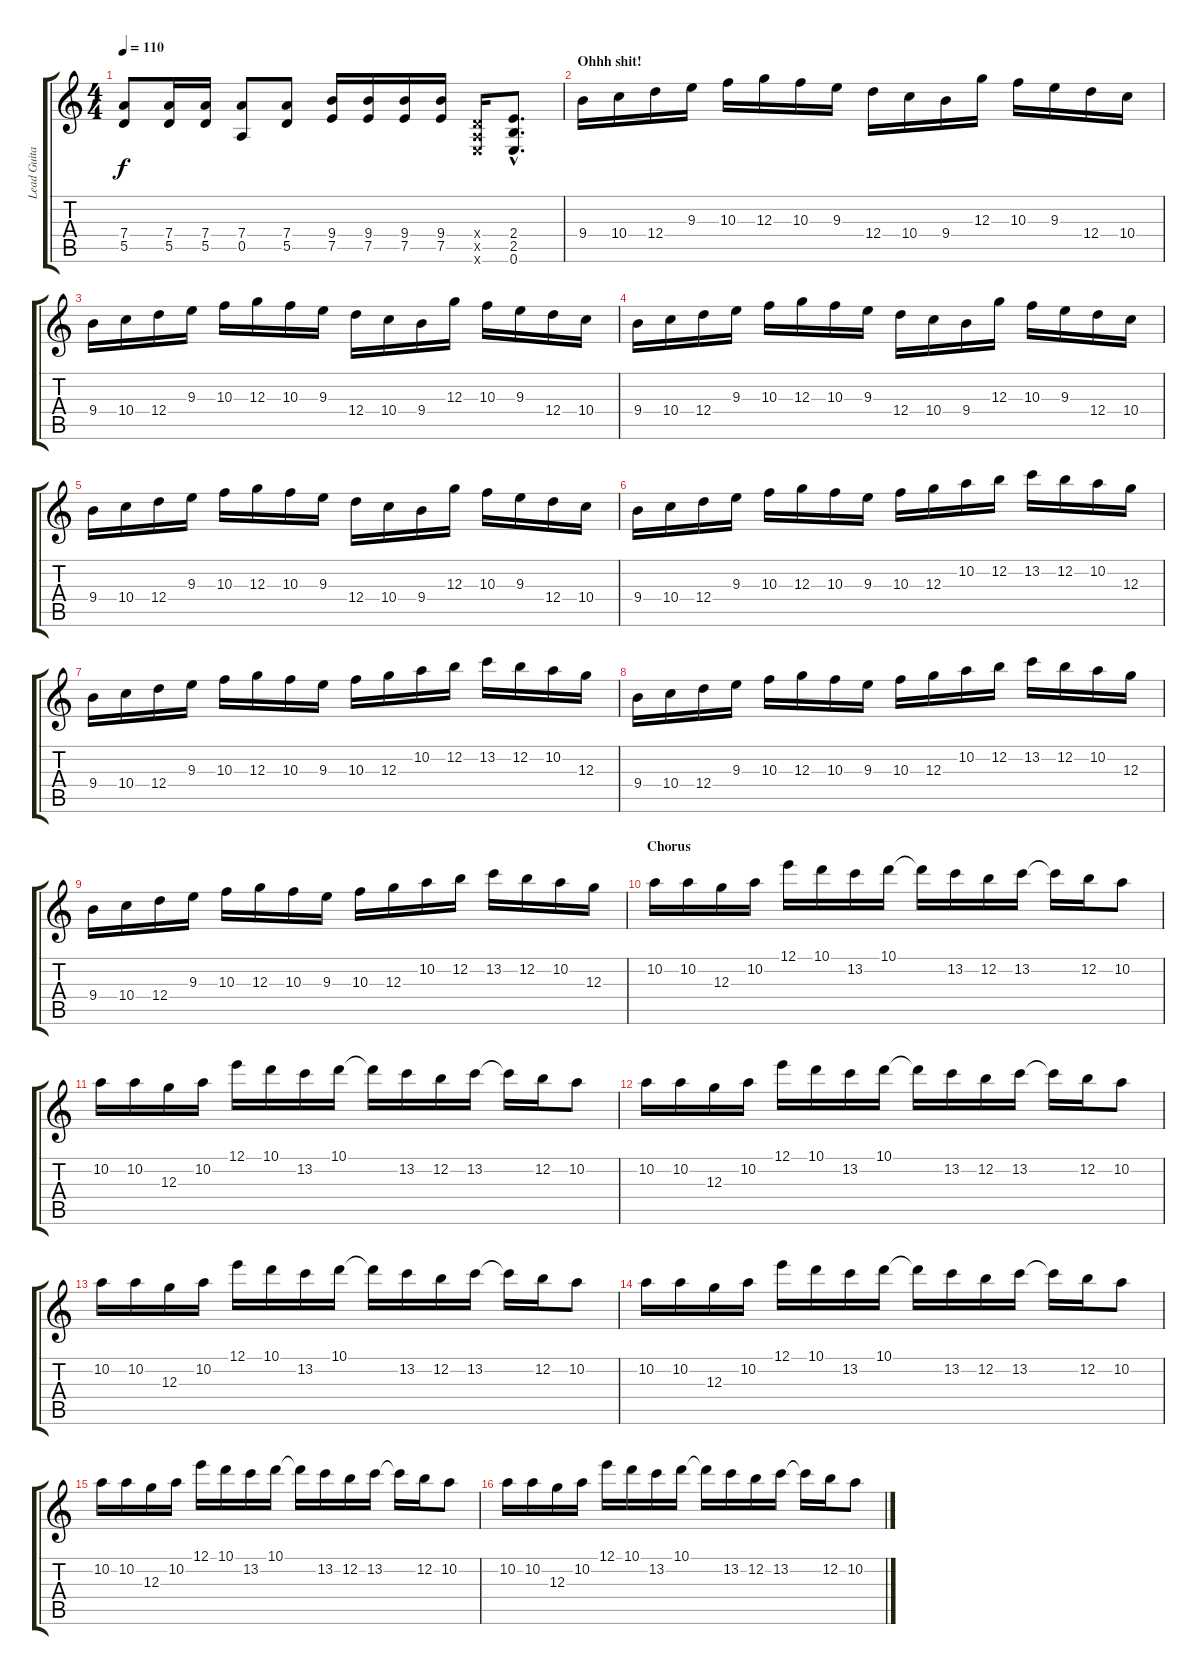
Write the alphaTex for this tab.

\track ("Lead Guitar " "Lead Guita") {instrument overdrivenguitar}
\staff {score tabs}
\tuning (E4 B3 G3 D3 A2 E2) {hide}
\ts (4 4)
\tempo 110
\clef g2
\ks c
(7.4 5.5).8{dy f} (7.4 5.5).16 (7.4 5.5).16 (7.4 0.5).8 (7.4 5.5).8 (9.4 7.5).16 (9.4 7.5).16 (9.4 7.5).16 (9.4 7.5).16 (0.4{x} 0.5{x} 0.6{x}).16 (2.4{hac} 2.5{hac} 0.6{hac}).8{d} |
\section ("" "Ohhh shit!")
9.4.16 10.4.16 12.4.16 9.3.16 10.3.16 12.3.16 10.3.16 9.3.16 12.4.16 10.4.16 9.4.16 12.3.16 10.3.16 9.3.16 12.4.16 10.4.16 |
9.4.16 10.4.16 12.4.16 9.3.16 10.3.16 12.3.16 10.3.16 9.3.16 12.4.16 10.4.16 9.4.16 12.3.16 10.3.16 9.3.16 12.4.16 10.4.16 |
9.4.16 10.4.16 12.4.16 9.3.16 10.3.16 12.3.16 10.3.16 9.3.16 12.4.16 10.4.16 9.4.16 12.3.16 10.3.16 9.3.16 12.4.16 10.4.16 |
9.4.16 10.4.16 12.4.16 9.3.16 10.3.16 12.3.16 10.3.16 9.3.16 12.4.16 10.4.16 9.4.16 12.3.16 10.3.16 9.3.16 12.4.16 10.4.16 |
9.4.16 10.4.16 12.4.16 9.3.16 10.3.16 12.3.16 10.3.16 9.3.16 10.3.16 12.3.16 10.2.16 12.2.16 13.2.16 12.2.16 10.2.16 12.3.16 |
9.4.16 10.4.16 12.4.16 9.3.16 10.3.16 12.3.16 10.3.16 9.3.16 10.3.16 12.3.16 10.2.16 12.2.16 13.2.16 12.2.16 10.2.16 12.3.16 |
9.4.16 10.4.16 12.4.16 9.3.16 10.3.16 12.3.16 10.3.16 9.3.16 10.3.16 12.3.16 10.2.16 12.2.16 13.2.16 12.2.16 10.2.16 12.3.16 |
9.4.16 10.4.16 12.4.16 9.3.16 10.3.16 12.3.16 10.3.16 9.3.16 10.3.16 12.3.16 10.2.16 12.2.16 13.2.16 12.2.16 10.2.16 12.3.16 |
\section ("" "Chorus")
10.2.16 10.2.16 12.3.16 10.2.16 12.1.16 10.1.16 13.2.16 10.1.16 10.1{t}.16 13.2.16 12.2.16 13.2.16 13.2{t}.16 12.2.16 10.2.8 |
10.2.16 10.2.16 12.3.16 10.2.16 12.1.16 10.1.16 13.2.16 10.1.16 10.1{t}.16 13.2.16 12.2.16 13.2.16 13.2{t}.16 12.2.16 10.2.8 |
10.2.16 10.2.16 12.3.16 10.2.16 12.1.16 10.1.16 13.2.16 10.1.16 10.1{t}.16 13.2.16 12.2.16 13.2.16 13.2{t}.16 12.2.16 10.2.8 |
10.2.16 10.2.16 12.3.16 10.2.16 12.1.16 10.1.16 13.2.16 10.1.16 10.1{t}.16 13.2.16 12.2.16 13.2.16 13.2{t}.16 12.2.16 10.2.8 |
10.2.16 10.2.16 12.3.16 10.2.16 12.1.16 10.1.16 13.2.16 10.1.16 10.1{t}.16 13.2.16 12.2.16 13.2.16 13.2{t}.16 12.2.16 10.2.8 |
10.2.16 10.2.16 12.3.16 10.2.16 12.1.16 10.1.16 13.2.16 10.1.16 10.1{t}.16 13.2.16 12.2.16 13.2.16 13.2{t}.16 12.2.16 10.2.8 |
10.2.16 10.2.16 12.3.16 10.2.16 12.1.16 10.1.16 13.2.16 10.1.16 10.1{t}.16 13.2.16 12.2.16 13.2.16 13.2{t}.16 12.2.16 10.2.8
